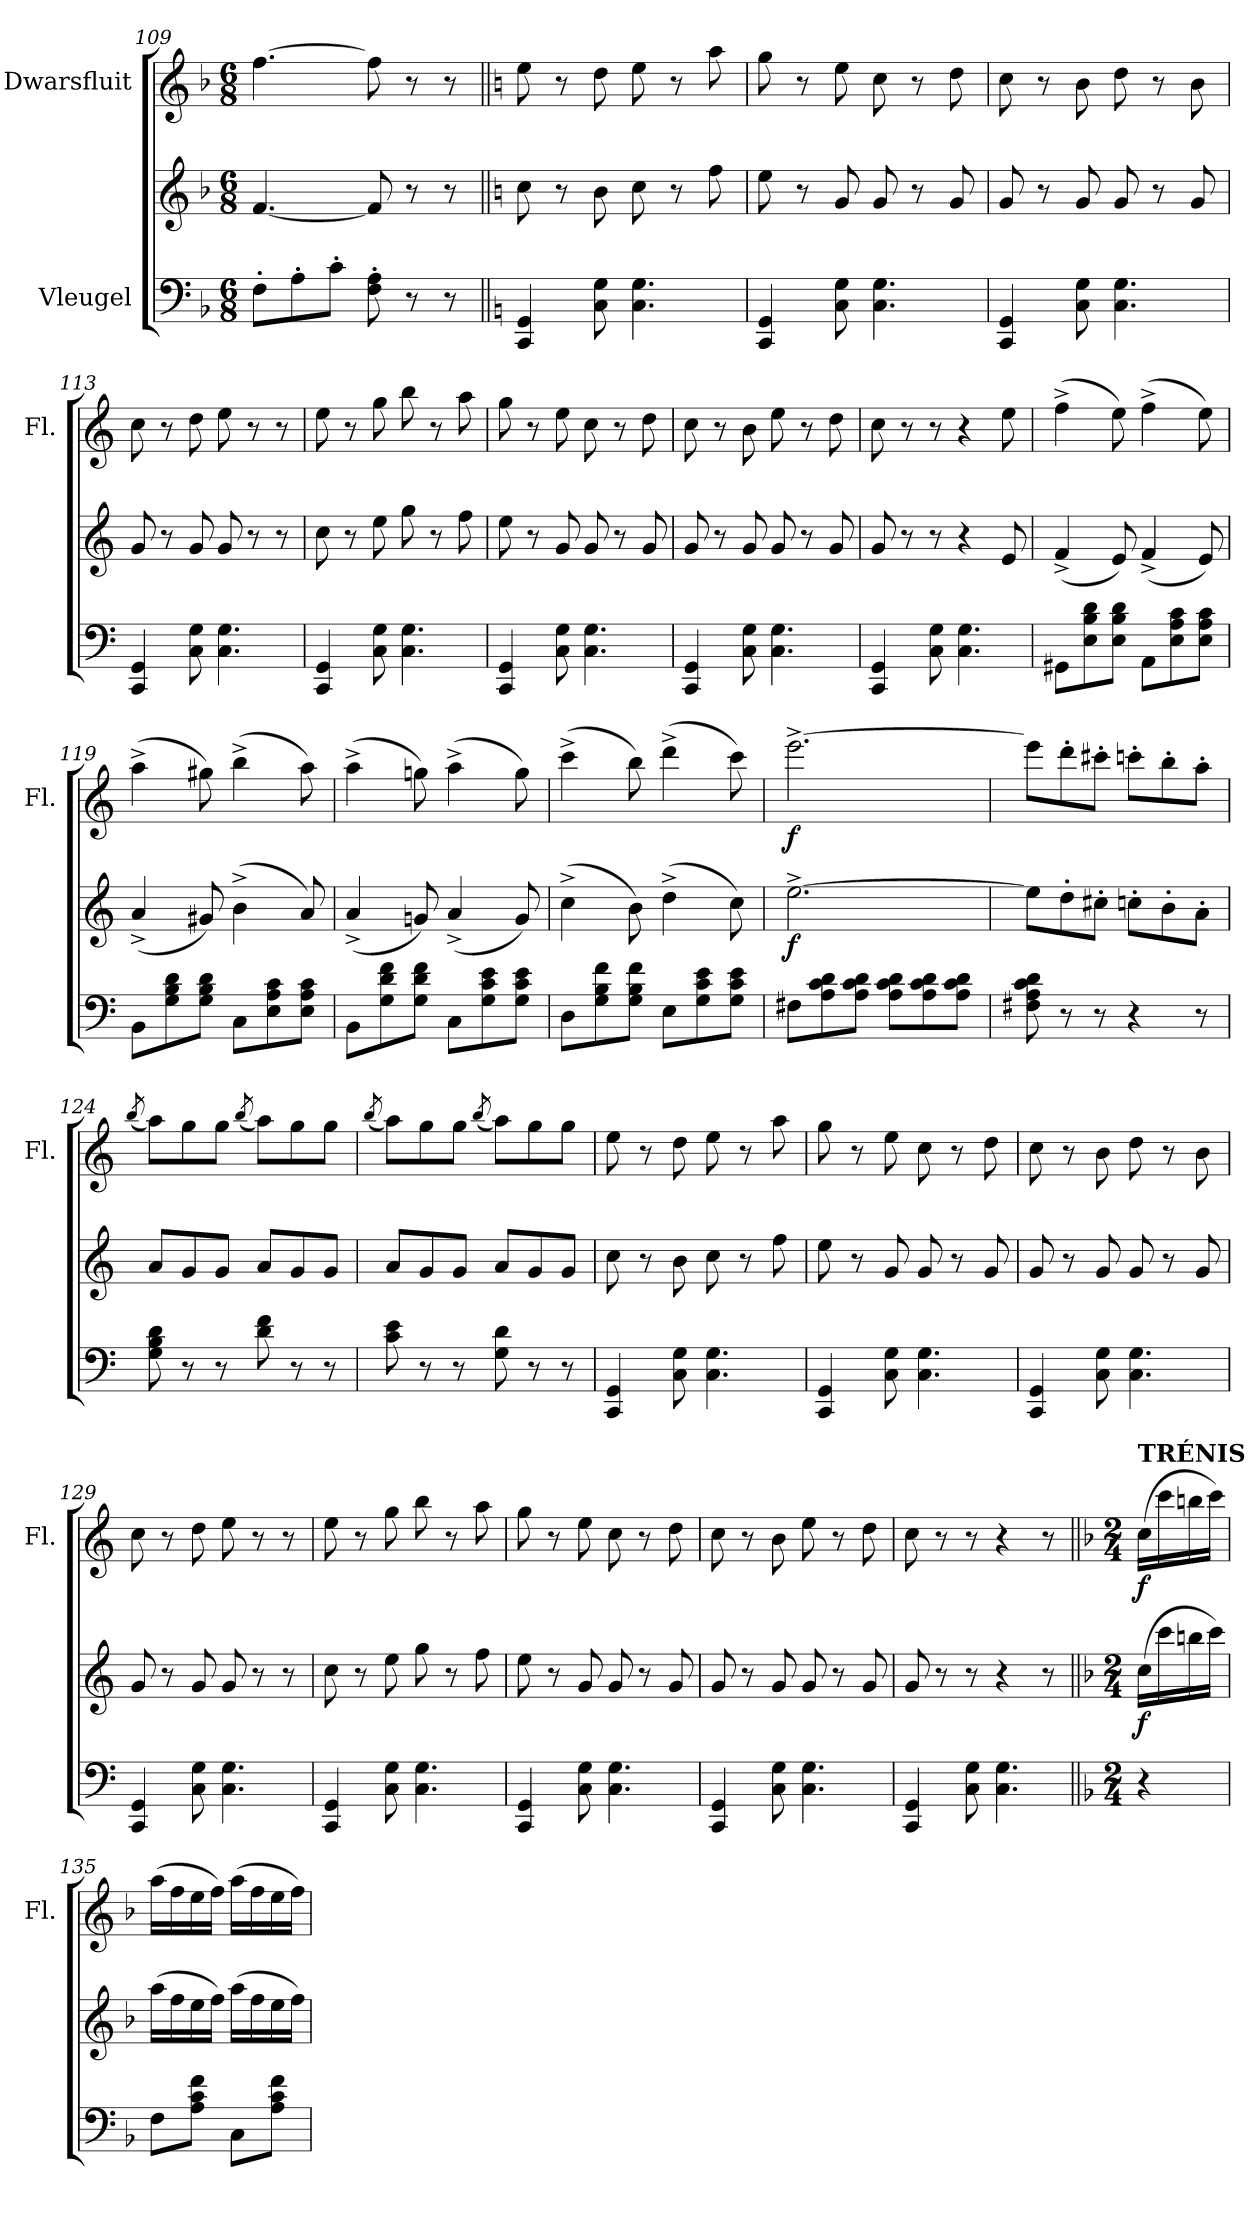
**kern	**kern	**dynam	**kern	**dynam
*part2	*part2	*part2	*part1	*part1
*staff3	*staff2	*staff2/3	*staff1	*staff1
*I"Vleugel	*	*	*I"Dwarsfluit	*
*	*	*	*I'Fl.	*
*clefF4	*clefG2	*	*clefG2	*
*k[b-]	*k[b-]	*	*k[b-]	*
*M6/8	*M6/8	*	*M6/8	*
=109	=109	=109	=109	=109
8F'\L	[4.f/	.	[4.ff\	.
8A'\	.	.	.	.
8c'\J	.	.	.	.
8F\' 8A\'	8f/]	.	8ff\]	.
8r	8r	.	8r	.
8r	8r	.	8r	.
=110||	=110||	=110||	=110||	=110||
*k[]	*k[]	*	*k[]	*
4CC/ 4GG/	8cc\	.	8ee\	.
.	8r	.	8r	.
8C\ 8G\	8b\	.	8dd\	.
4.C\ 4.G\	8cc\	.	8ee\	.
.	8r	.	8r	.
.	8ff\	.	8aa\	.
=111	=111	=111	=111	=111
4CC/ 4GG/	8ee\	.	8gg\	.
.	8r	.	8r	.
8C\ 8G\	8g/	.	8ee\	.
4.C\ 4.G\	8g/	.	8cc\	.
.	8r	.	8r	.
.	8g/	.	8dd\	.
!!LO:PB:g=z
=112	=112	=112	=112	=112
4CC/ 4GG/	8g/	.	8cc\	.
.	8r	.	8r	.
8C\ 8G\	8g/	.	8b\	.
4.C\ 4.G\	8g/	.	8dd\	.
.	8r	.	8r	.
.	8g/	.	8b\	.
=113	=113	=113	=113	=113
4CC/ 4GG/	8g/	.	8cc\	.
.	8r	.	8r	.
8C\ 8G\	8g/	.	8dd\	.
4.C\ 4.G\	8g/	.	8ee\	.
.	8r	.	8r	.
.	8r	.	8r	.
=114	=114	=114	=114	=114
4CC/ 4GG/	8cc\	.	8ee\	.
.	8r	.	8r	.
8C\ 8G\	8ee\	.	8gg\	.
4.C\ 4.G\	8gg\	.	8bb\	.
.	8r	.	8r	.
.	8ff\	.	8aa\	.
=115	=115	=115	=115	=115
4CC/ 4GG/	8ee\	.	8gg\	.
.	8r	.	8r	.
8C\ 8G\	8g/	.	8ee\	.
4.C\ 4.G\	8g/	.	8cc\	.
.	8r	.	8r	.
.	8g/	.	8dd\	.
=116	=116	=116	=116	=116
4CC/ 4GG/	8g/	.	8cc\	.
.	8r	.	8r	.
8C\ 8G\	8g/	.	8b\	.
4.C\ 4.G\	8g/	.	8ee\	.
.	8r	.	8r	.
.	8g/	.	8dd\	.
!!LO:LB:g=z
=117	=117	=117	=117	=117
4CC/ 4GG/	8g/	.	8cc\	.
.	8r	.	8r	.
8C\ 8G\	8r	.	8r	.
4.C\ 4.G\	4r	.	4r	.
.	8e/	.	8ee\	.
=118	=118	=118	=118	=118
8GG#X\L	(4f^/	.	(4ff^\	.
8E\ 8B\ 8d\	.	.	.	.
8E\ 8B\ 8d\J	8e/)	.	8ee\)	.
8AA\L	(4f^/	.	(4ff^\	.
8E\ 8A\ 8c\	.	.	.	.
8E\ 8A\ 8c\J	8e/)	.	8ee\)	.
=119	=119	=119	=119	=119
8BB\L	(4a^/	.	(4aa^\	.
8G\ 8B\ 8d\	.	.	.	.
8G\ 8B\ 8d\J	8g#X/)	.	8gg#X\)	.
8C\L	(4b^\	.	(4bb^\	.
8E\ 8A\ 8c\	.	.	.	.
8E\ 8A\ 8c\J	8a/)	.	8aa\)	.
=120	=120	=120	=120	=120
8BB\L	(4a^/	.	(4aa^\	.
8G\ 8d\ 8f\	.	.	.	.
8G\ 8d\ 8f\J	8gn/)	.	8ggn\)	.
8C\L	(4a^/	.	(4aa^\	.
8G\ 8c\ 8e\	.	.	.	.
8G\ 8c\ 8e\J	8g/)	.	8gg\)	.
=121	=121	=121	=121	=121
8D\L	(4cc^\	.	(4ccc^\	.
8G\ 8B\ 8f\	.	.	.	.
8G\ 8B\ 8f\J	8b\)	.	8bb\)	.
8E\L	(4dd^\	.	(4ddd^\	.
8G\ 8c\ 8e\	.	.	.	.
8G\ 8c\ 8e\J	8cc\)	.	8ccc\)	.
!!LO:LB:g=z
=122	=122	=122	=122	=122
!	!	!LO:DY:b	!	!LO:DY:b
8F#X\L	[2.ee^\	f	[2.eee^\	f
8A\ 8c\ 8d\	.	.	.	.
8A\ 8c\ 8d\J	.	.	.	.
8A\ 8c\ 8d\L	.	.	.	.
8A\ 8c\ 8d\	.	.	.	.
8A\ 8c\ 8d\J	.	.	.	.
=123	=123	=123	=123	=123
8F#X\ 8A\ 8c\ 8d\	8ee\L]	.	8eee\L]	.
8r	8dd'\	.	8ddd'\	.
8r	8cc#X'\J	.	8ccc#X'\J	.
4r	8ccn'\L	.	8cccn'\L	.
.	8b'\	.	8bb'\	.
8r	8a'\J	.	8aa'\J	.
=124	=124	=124	=124	=124
.	.	.	(8qbb/	.
8G\ 8B\ 8d\	8a/L	.	8aa\L)	.
8r	8g/	.	8gg\	.
8r	8g/J	.	8gg\J	.
.	.	.	(8qbb/	.
8d\ 8f\	8a/L	.	8aa\L)	.
8r	8g/	.	8gg\	.
8r	8g/J	.	8gg\J	.
=125	=125	=125	=125	=125
.	.	.	(8qbb/	.
8c\ 8e\	8a/L	.	8aa\L)	.
8r	8g/	.	8gg\	.
8r	8g/J	.	8gg\J	.
.	.	.	(8qbb/	.
8G\ 8d\	8a/L	.	8aa\L)	.
8r	8g/	.	8gg\	.
8r	8g/J	.	8gg\J	.
!!LO:LB:g=z
=126	=126	=126	=126	=126
4CC/ 4GG/	8cc\	.	8ee\	.
.	8r	.	8r	.
8C\ 8G\	8b\	.	8dd\	.
4.C\ 4.G\	8cc\	.	8ee\	.
.	8r	.	8r	.
.	8ff\	.	8aa\	.
=127	=127	=127	=127	=127
4CC/ 4GG/	8ee\	.	8gg\	.
.	8r	.	8r	.
8C\ 8G\	8g/	.	8ee\	.
4.C\ 4.G\	8g/	.	8cc\	.
.	8r	.	8r	.
.	8g/	.	8dd\	.
=128	=128	=128	=128	=128
4CC/ 4GG/	8g/	.	8cc\	.
.	8r	.	8r	.
8C\ 8G\	8g/	.	8b\	.
4.C\ 4.G\	8g/	.	8dd\	.
.	8r	.	8r	.
.	8g/	.	8b\	.
=129	=129	=129	=129	=129
4CC/ 4GG/	8g/	.	8cc\	.
.	8r	.	8r	.
8C\ 8G\	8g/	.	8dd\	.
4.C\ 4.G\	8g/	.	8ee\	.
.	8r	.	8r	.
.	8r	.	8r	.
=130	=130	=130	=130	=130
4CC/ 4GG/	8cc\	.	8ee\	.
.	8r	.	8r	.
8C\ 8G\	8ee\	.	8gg\	.
4.C\ 4.G\	8gg\	.	8bb\	.
.	8r	.	8r	.
.	8ff\	.	8aa\	.
!!LO:PB:g=z
=131	=131	=131	=131	=131
4CC/ 4GG/	8ee\	.	8gg\	.
.	8r	.	8r	.
8C\ 8G\	8g/	.	8ee\	.
4.C\ 4.G\	8g/	.	8cc\	.
.	8r	.	8r	.
.	8g/	.	8dd\	.
=132	=132	=132	=132	=132
4CC/ 4GG/	8g/	.	8cc\	.
.	8r	.	8r	.
8C\ 8G\	8g/	.	8b\	.
4.C\ 4.G\	8g/	.	8ee\	.
.	8r	.	8r	.
.	8g/	.	8dd\	.
=133	=133	=133	=133	=133
4CC/ 4GG/	8g/	.	8cc\	.
.	8r	.	8r	.
8C\ 8G\	8r	.	8r	.
4.C\ 4.G\	4r	.	4r	.
.	8r	.	8r	.
=134||	=134||	=134||	=134||	=134||
*k[b-]	*k[b-]	*	*k[b-]	*
*M2/4	*M2/4	*	*M2/4	*
*	*	*	*MM80	*
!	!	!	!LO:TX:a:B:t=TRÉNIS	!
!	!	!LO:DY:b	!	!LO:DY:b
4r	(16cc\LL	f	(16cc\LL	f
.	16ccc\	.	16ccc\	.
.	16bbn\	.	16bbn\	.
.	16ccc\JJ)	.	16ccc\JJ)	.
=135	=135	=135	=135	=135
8F\L	(16aa\LL	.	(16aa\LL	.
.	16ff\	.	16ff\	.
8A\ 8c\ 8f\J	16ee\	.	16ee\	.
.	16ff\JJ)	.	16ff\JJ)	.
8C\L	(16aa\LL	.	(16aa\LL	.
.	16ff\	.	16ff\	.
8A\ 8c\ 8f\J	16ee\	.	16ee\	.
.	16ff\JJ)	.	16ff\JJ)	.
=	=	=	=	=
*-	*-	*-	*-	*-
